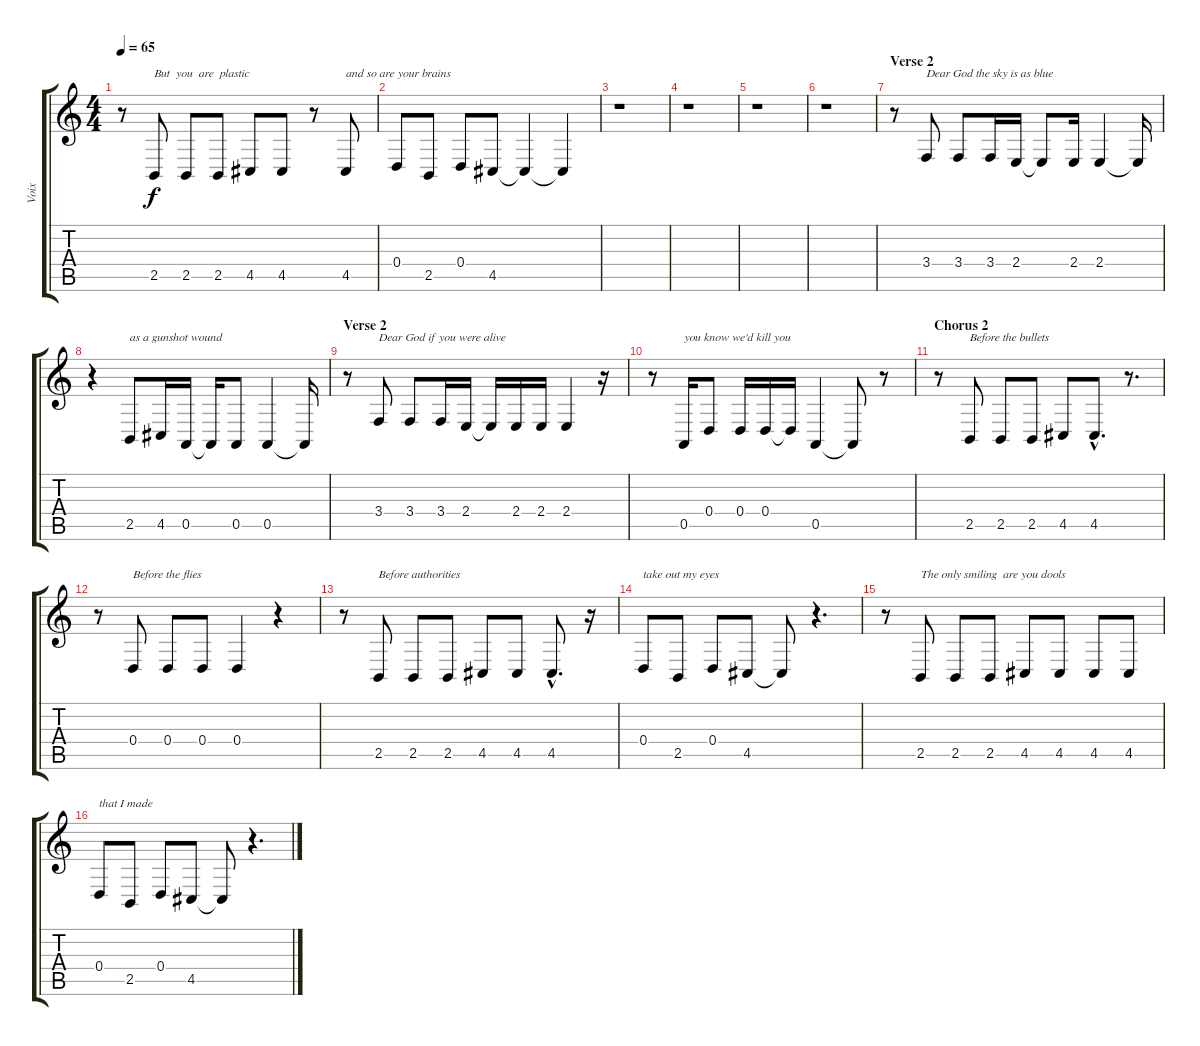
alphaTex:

\track ("Voix" "Voix") {instrument synthvoice}
\staff {score tabs}
\tuning (E4 B3 G3 D3 A2 E2) {hide}
\ts (4 4)
\tempo 65
\clef g2
\ks c
r.8{dy f} 2.5.8{txt "But  you  are  plastic"} 2.5.8 2.5.8 4.5.8 4.5.8 r.8 4.5.8{txt "and so are your brains"} |
0.4.8 2.5.8 0.4.8 4.5.8 4.5{t}.4 4.5{t}.4 |
r.1 |
r.1 |
r.1 |
r.1 |
\section ("" "Verse 2")
r.8 3.4.8{txt "Dear God the sky is as blue"} 3.4.8 3.4.16 2.4.16 2.4{t}.8 2.4.16 2.4.4 2.4{t}.16 |
r.4 2.5.8{txt "as a gunshot wound"} 4.5.16 0.5.16 0.5{t}.16 0.5.8 0.5.4 0.5{t}.16 |
\section ("" "Verse 2")
r.8 3.4.8{txt "Dear God if you were alive"} 3.4.8 3.4.16 2.4.16 2.4{t}.16 2.4.16 2.4.16 2.4.4 r.16 |
r.8 0.5.16{txt "you know we'd kill you"} 0.4.8 0.4.16 0.4.16 0.4{t}.16 0.5.4 0.5{t}.8 r.8 |
\section ("" "Chorus 2")
r.8{volume 16} 2.5.8{txt "Before the bullets"} 2.5.8 2.5.8 4.5.8 4.5{hac}.8{d} r.8{d} |
r.8 0.4.8{txt "Before the flies"} 0.4.8 0.4.8 0.4.4 r.4 |
r.8 2.5.8{txt "Before authorities"} 2.5.8 2.5.8 4.5.8 4.5.8 4.5{hac}.8{d} r.16 |
0.4.8{txt "take out my eyes"} 2.5.8 0.4.8 4.5.8 4.5{t}.8 r.4{d} |
r.8 2.5.8{txt "The only smiling  are you dools"} 2.5.8 2.5.8 4.5.8 4.5.8 4.5.8 4.5.8 |
0.4.8{txt "that I made"} 2.5.8 0.4.8 4.5.8 4.5{t}.8 r.4{d}
